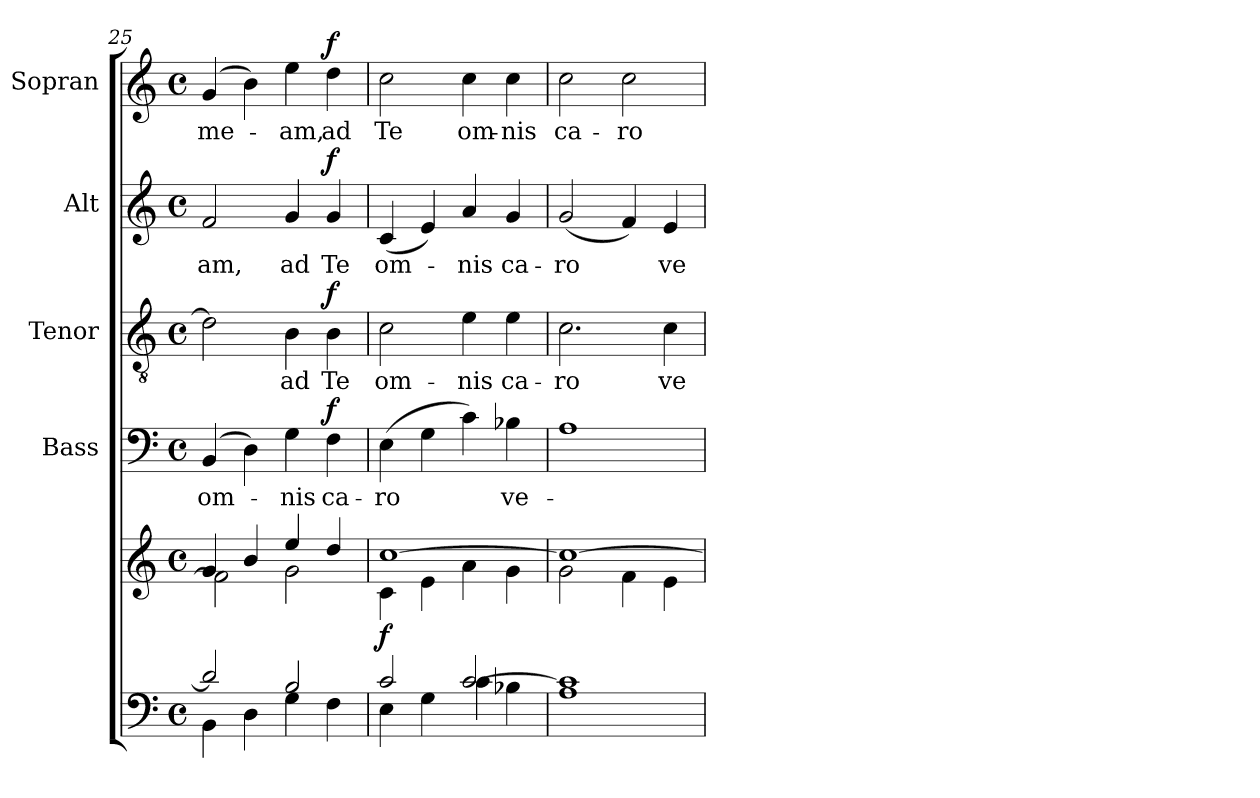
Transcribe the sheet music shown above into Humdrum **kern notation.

**kern	**kern	**dynam	**kern	**text	**dynam	**kern	**text	**dynam	**kern	**text	**dynam	**kern	**text	**dynam
*part5	*part5	*part5	*part4	*part4	*part4	*part3	*part3	*part3	*part2	*part2	*part2	*part1	*part1	*part1
*staff6	*staff5	*staff5/6	*staff4	*staff4	*staff4	*staff3	*staff3	*staff3	*staff2	*staff2	*staff2	*staff1	*staff1	*staff1
*	*	*	*I"Bass	*	*	*I"Tenor	*	*	*I"Alt	*	*	*I"Sopran	*	*
*	*	*	*I'B.	*	*	*I'T.	*	*	*I'A.	*	*	*I'S.	*	*
*clefF4	*clefG2	*	*clefF4	*	*	*clefGv2	*	*	*clefG2	*	*	*clefG2	*	*
*k[]	*k[]	*	*k[]	*	*	*k[]	*	*	*k[]	*	*	*k[]	*	*
*C:	*C:	*	*C:	*	*	*C:	*	*	*C:	*	*	*C:	*	*
*M4/4	*M4/4	*	*M4/4	*	*	*M4/4	*	*	*M4/4	*	*	*M4/4	*	*
*met(c)	*met(c)	*	*met(c)	*	*	*met(c)	*	*	*met(c)	*	*	*met(c)	*	*
=25	=25	=25	=25	=25	=25	=25	=25	=25	=25	=25	=25	=25	=25	=25
*^	*^	*	*	*	*	*	*	*	*	*	*	*	*	*
!	!	!	!	!	!	!LO:LY:b	!	!	!	!	!	!LO:LY:b	!	!	!LO:LY:b	!
2d/]	4BB\	4g/	2f\]	.	(4BB/	om-	.	2d\]	.	.	2f/	-am,	.	(4g/	me-	.
.	4D\	4b/	.	.	4D\)	.	.	.	.	.	.	.	.	4b\)	.	.
!	!	!	!	!	!	!LO:LY:b	!	!	!LO:LY:b	!	!	!LO:LY:b	!	!	!LO:LY:b	!
2B/	4G\	4ee/	2g\	.	4G\	-nis	.	4B\	ad	.	4g/	ad	.	4ee\	-am,	.
!	!	!	!	!	!	!LO:LY:b	!LO:DY:a	!	!LO:LY:b	!LO:DY:a	!	!LO:LY:b	!LO:DY:a	!	!LO:LY:b	!LO:DY:a
.	4F\	4dd/	.	.	4F\	ca-	f	4B\	Te	f	4g/	Te	f	4dd\	ad	f
=26	=26	=26	=26	=26	=26	=26	=26	=26	=26	=26	=26	=26	=26	=26	=26	=26
!	!	!	!	!LO:DY:b	!	!LO:LY:b	!	!	!LO:LY:b	!	!	!LO:LY:b	!	!	!LO:LY:b	!
2c/	4E\	[>1cc	4c\	f	(>4E\	-ro	.	2c\	om-	.	(<4c/	om-	.	2cc\	Te	.
.	4G\	.	4e\	.	4G\	.	.	.	.	.	4e/)	.	.	.	.	.
!	!	!	!	!	!	!	!	!	!LO:LY:b	!	!	!LO:LY:b	!	!	!LO:LY:b	!
[>2c/	4c\	.	4a\	.	4c\)	.	.	4e\	-nis	.	4a/	-nis	.	4cc\	om-	.
!	!	!	!	!	!	!LO:LY:b	!	!	!LO:LY:b	!	!	!LO:LY:b	!	!	!LO:LY:b	!
.	4B-X\	.	4g\	.	4B-X\	ve-	.	4e\	ca-	.	4g/	ca-	.	4cc\	-nis	.
=27	=27	=27	=27	=27	=27	=27	=27	=27	=27	=27	=27	=27	=27	=27	=27	=27
!	!	!	!	!	!	!	!	!	!LO:LY:b	!	!	!LO:LY:b	!	!	!LO:LY:b	!
1c]	1A	1cc_	2g\	.	1A	.	.	2.c\	-ro	.	(<2g/	-ro	.	2cc\	ca-	.
!	!	!	!	!	!	!	!	!	!	!	!	!	!	!	!LO:LY:b	!
.	.	.	4f\	.	.	.	.	.	.	.	4f/)	.	.	2cc\	-ro	.
!	!	!	!	!	!	!	!	!	!LO:LY:b	!	!	!LO:LY:b	!	!	!	!
.	.	.	4e\	.	.	.	.	4c\	ve-	.	4e/	ve-	.	.	.	.
*v	*v	*	*	*	*	*	*	*	*	*	*	*	*	*	*	*
*	*v	*v	*	*	*	*	*	*	*	*	*	*	*	*	*
=	=	=	=	=	=	=	=	=	=	=	=	=	=	=
*-	*-	*-	*-	*-	*-	*-	*-	*-	*-	*-	*-	*-	*-	*-
